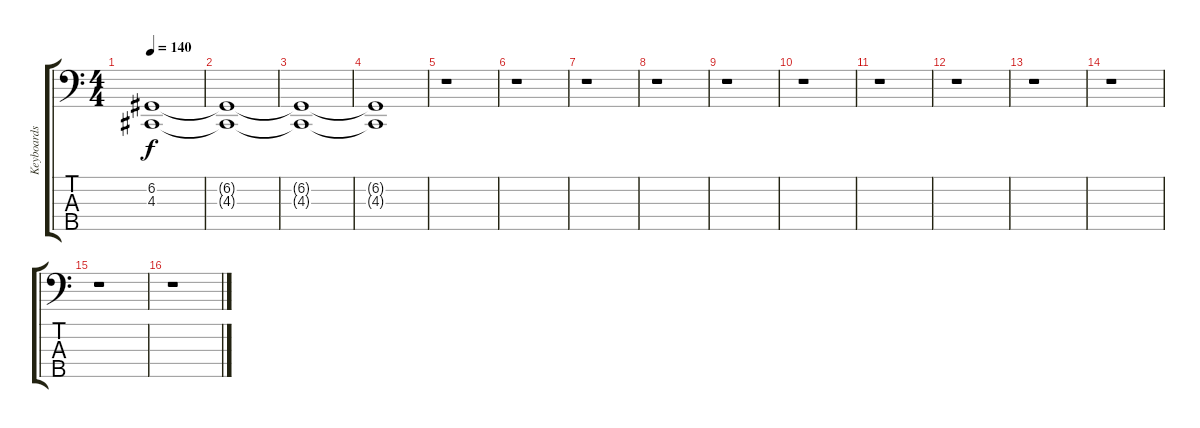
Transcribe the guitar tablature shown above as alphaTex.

\track ("Keyboards" "Keyboards") {instrument pad4choir}
\staff {score tabs}
\tuning (G2 D2 A1 E1 B0) {hide}
\ts (4 4)
\tempo 140
\tempo 150
\tempo 140
\clef f4
\ks c
(6.2 4.3).1{dy f instrument pad4choir} |
(6.2{t} 4.3{t}).1 |
(6.2{t} 4.3{t}).1 |
(6.2{t} 4.3{t}).1 |
r.1 |
r.1 |
r.1 |
r.1 |
r.1 |
r.1 |
r.1 |
r.1 |
r.1 |
r.1 |
r.1 |
r.1
